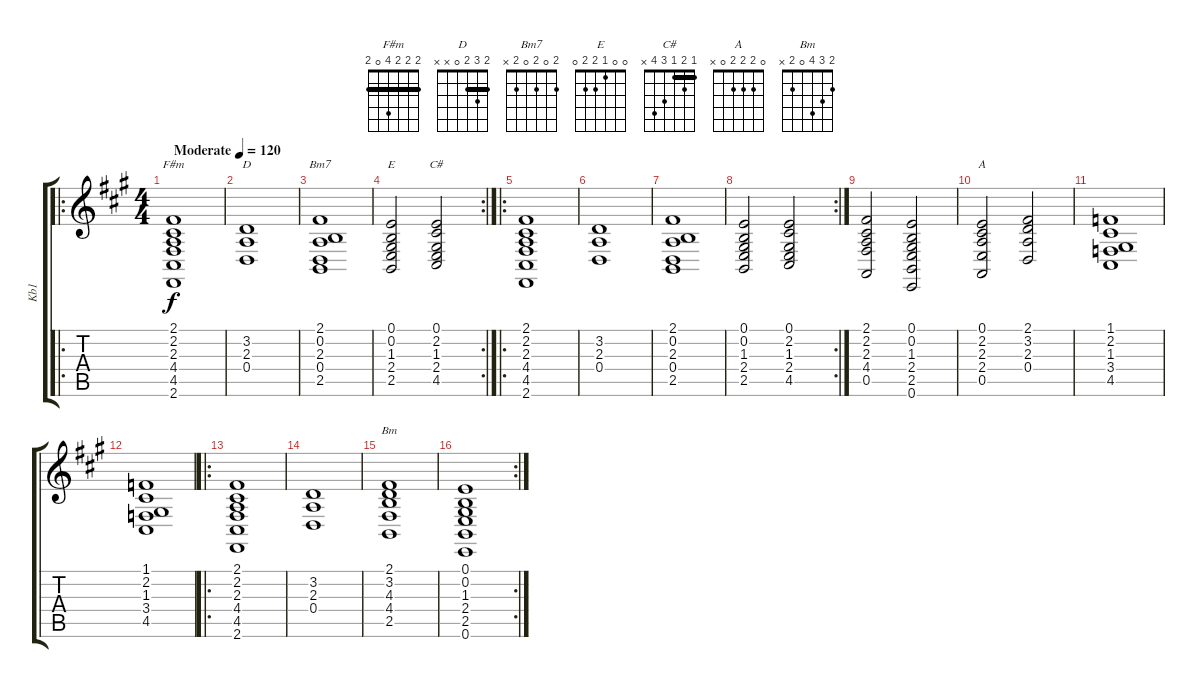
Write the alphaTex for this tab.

\track ("Kb1" "Kb1") {instrument synthbrass1}
\staff {score tabs}
\tuning (E4 B3 G3 D3 A2 E2) {hide}
\chord ("F#m" 2 2 2 4 0 2) {barre 2}
\chord ("D" 2 3 2 0 x x) {barre 2}
\chord ("Bm7" 2 0 2 0 2 x)
\chord ("E" 0 0 1 2 2 0)
\chord ("C#" 1 2 1 3 4 x) {barre 1}
\chord ("A" 0 2 2 2 0 x)
\chord ("Bm" 2 3 4 0 2 x)
\ro
\ts (4 4)
\tempo (120 "Moderate")
\clef g2
\ks a
(2.1 2.2 2.3 4.4 4.5 2.6).1{ch "F#m" dy f instrument synthbrass1} |
(3.2 2.3 0.4).1{ch "D"} |
(2.1 0.2 2.3 0.4 2.5).1{ch "Bm7"} |
\rc 2
(0.1 0.2 1.3 2.4 2.5).2{ch "E"} (0.1 2.2 1.3 2.4 4.5).2{ch "C#"} |
\ro
(2.1 2.2 2.3 4.4 4.5 2.6).1{txt ""} |
(3.2 2.3 0.4).1 |
(2.1 0.2 2.3 0.4 2.5).1 |
\rc 2
(0.1 0.2 1.3 2.4 2.5).2 (0.1 2.2 1.3 2.4 4.5).2 |
(2.1 2.2 2.3 4.4 0.5).2 (0.1 0.2 1.3 2.4 2.5 0.6).2 |
(0.1 2.2 2.3 2.4 0.5).2{ch "A"} (2.1 3.2 2.3 0.4).2 |
(1.1 2.2 1.3 3.4 4.5).1 |
(1.1 2.2 1.3 3.4 4.5).1 |
\ro
(2.1 2.2 2.3 4.4 4.5 2.6).1 |
(3.2 2.3 0.4).1 |
(2.1 3.2 4.3 4.4 2.5).1{ch "Bm"} |
\rc 2
(0.1 0.2 1.3 2.4 2.5 0.6).1
